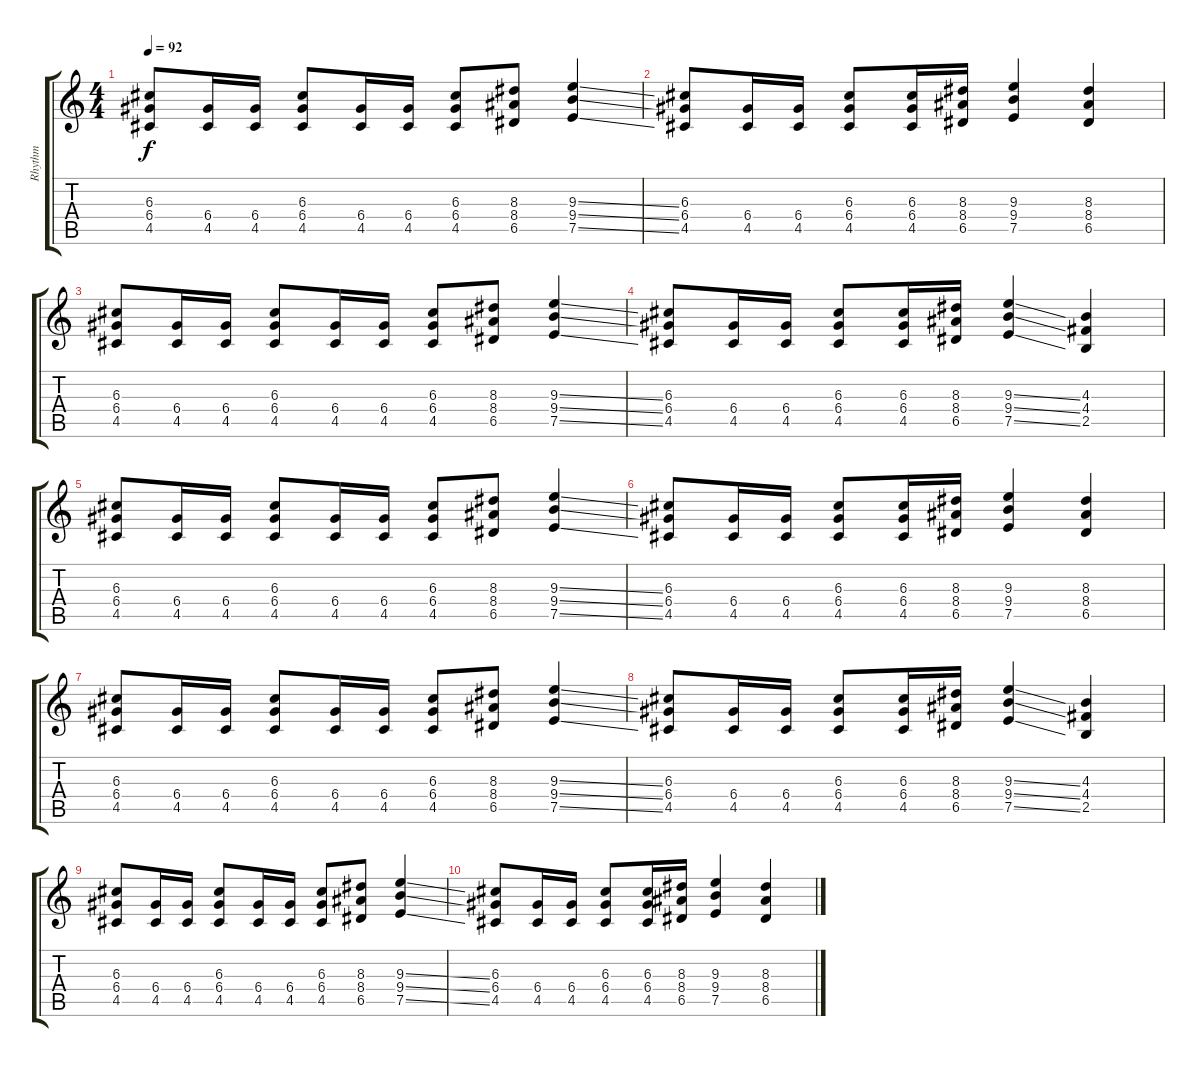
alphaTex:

\track ("Rhythm" "Rhythm") {instrument overdrivenguitar}
\staff {score tabs}
\tuning (E4 B3 G3 D3 A2 E2) {hide}
\ts (4 4)
\tempo 92
\clef g2
\ks c
(6.3 6.4 4.5).8{dy f} (6.4 4.5).16 (6.4 4.5).16 (6.3 6.4 4.5).8 (6.4 4.5).16 (6.4 4.5).16 (6.3 6.4 4.5).8 (8.3 8.4 6.5).8 (9.3{ss} 9.4{ss} 7.5{ss}).4 |
(6.3 6.4 4.5).8 (6.4 4.5).16 (6.4 4.5).16 (6.3 6.4 4.5).8 (6.3 6.4 4.5).16 (8.3 8.4 6.5).16 (9.3 9.4 7.5).4 (8.3 8.4 6.5).4 |
(6.3 6.4 4.5).8 (6.4 4.5).16 (6.4 4.5).16 (6.3 6.4 4.5).8 (6.4 4.5).16 (6.4 4.5).16 (6.3 6.4 4.5).8 (8.3 8.4 6.5).8 (9.3{ss} 9.4{ss} 7.5{ss}).4 |
(6.3 6.4 4.5).8 (6.4 4.5).16 (6.4 4.5).16 (6.3 6.4 4.5).8 (6.3 6.4 4.5).16 (8.3 8.4 6.5).16 (9.3{ss} 9.4{ss} 7.5{ss}).4 (4.3 4.4 2.5).4 |
(6.3 6.4 4.5).8 (6.4 4.5).16 (6.4 4.5).16 (6.3 6.4 4.5).8 (6.4 4.5).16 (6.4 4.5).16 (6.3 6.4 4.5).8 (8.3 8.4 6.5).8 (9.3{ss} 9.4{ss} 7.5{ss}).4 |
(6.3 6.4 4.5).8 (6.4 4.5).16 (6.4 4.5).16 (6.3 6.4 4.5).8 (6.3 6.4 4.5).16 (8.3 8.4 6.5).16 (9.3 9.4 7.5).4 (8.3 8.4 6.5).4 |
(6.3 6.4 4.5).8{volume 0} (6.4 4.5).16 (6.4 4.5).16 (6.3 6.4 4.5).8 (6.4 4.5).16 (6.4 4.5).16 (6.3 6.4 4.5).8 (8.3 8.4 6.5).8 (9.3{ss} 9.4{ss} 7.5{ss}).4 |
(6.3 6.4 4.5).8 (6.4 4.5).16 (6.4 4.5).16 (6.3 6.4 4.5).8 (6.3 6.4 4.5).16 (8.3 8.4 6.5).16 (9.3{ss} 9.4{ss} 7.5{ss}).4 (4.3 4.4 2.5).4 |
(6.3 6.4 4.5).8 (6.4 4.5).16 (6.4 4.5).16 (6.3 6.4 4.5).8 (6.4 4.5).16 (6.4 4.5).16 (6.3 6.4 4.5).8 (8.3 8.4 6.5).8 (9.3{ss} 9.4{ss} 7.5{ss}).4 |
(6.3 6.4 4.5).8 (6.4 4.5).16 (6.4 4.5).16 (6.3 6.4 4.5).8 (6.3 6.4 4.5).16 (8.3 8.4 6.5).16 (9.3 9.4 7.5).4 (8.3 8.4 6.5).4
